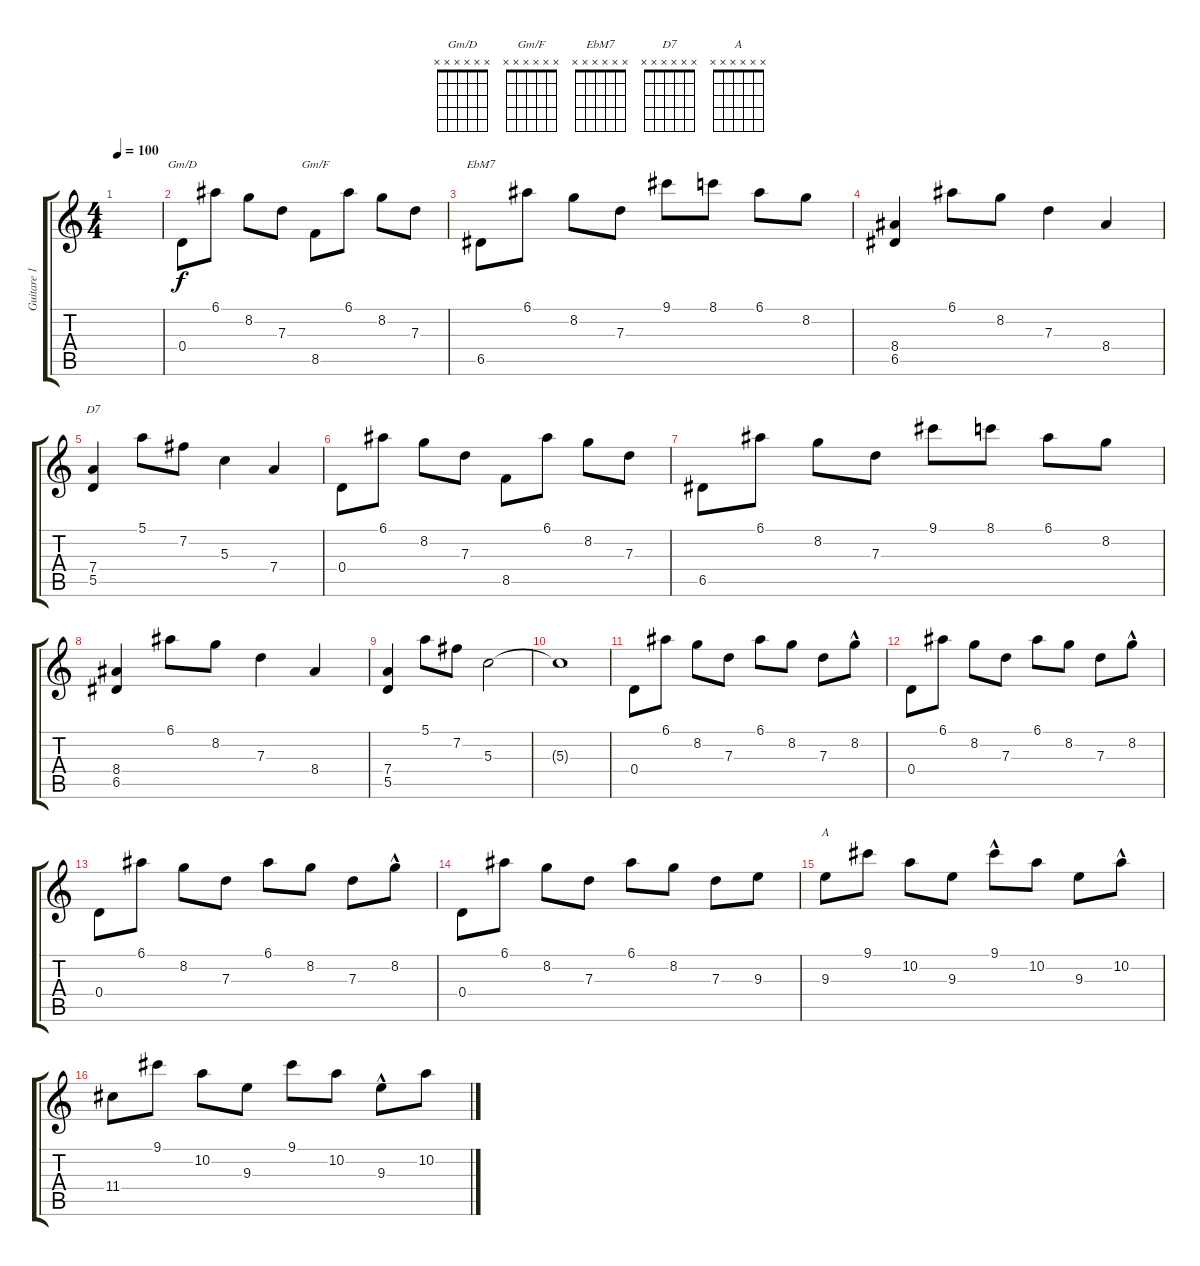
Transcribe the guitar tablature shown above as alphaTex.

\track ("Guitare 1" "Guitare 1") {instrument acousticguitarsteel}
\staff {score tabs}
\tuning (E4 B3 G3 D3 A2 E2) {hide}
\chord ("Gm/D" x x x x x x) {firstfret 0}
\chord ("Gm/F" x x x x x x) {firstfret 0}
\chord ("EbM7" x x x x x x) {firstfret 0}
\chord ("D7" x x x x x x) {firstfret 0}
\chord ("A" x x x x x x) {firstfret 0}
\ts (4 4)
\tempo 100
\clef g2
\ks c
|
0.4.8{ch "Gm/D"} 6.1.8 8.2.8 7.3.8 8.5.8{ch "Gm/F"} 6.1.8 8.2.8 7.3.8 |
6.5.8{ch "EbM7"} 6.1.8 8.2.8 7.3.8 9.1.8 8.1.8 6.1.8 8.2.8 |
(8.4 6.5).4 6.1.8 8.2.8 7.3.4 8.4.4 |
(7.4 5.5).4{ch "D7"} 5.1.8 7.2.8 5.3.4 7.4.4 |
0.4.8 6.1.8 8.2.8 7.3.8 8.5.8 6.1.8 8.2.8 7.3.8 |
6.5.8 6.1.8 8.2.8 7.3.8 9.1.8 8.1.8 6.1.8 8.2.8 |
(8.4 6.5).4 6.1.8 8.2.8 7.3.4 8.4.4 |
(7.4 5.5).4 5.1.8 7.2.8 5.3.2 |
5.3{t}.1 |
0.4.8 6.1.8 8.2.8 7.3.8 6.1.8 8.2.8 7.3.8 8.2{hac}.8 |
0.4.8 6.1.8 8.2.8 7.3.8 6.1.8 8.2.8 7.3.8 8.2{hac}.8 |
0.4.8 6.1.8 8.2.8 7.3.8 6.1.8 8.2.8 7.3.8 8.2{hac}.8 |
0.4.8 6.1.8 8.2.8 7.3.8 6.1.8 8.2.8 7.3.8 9.3.8 |
9.3.8{ch "A"} 9.1.8 10.2.8 9.3.8 9.1{hac}.8 10.2.8 9.3.8 10.2{hac}.8 |
11.4.8 9.1.8 10.2.8 9.3.8 9.1.8 10.2.8 9.3{hac}.8 10.2.8
